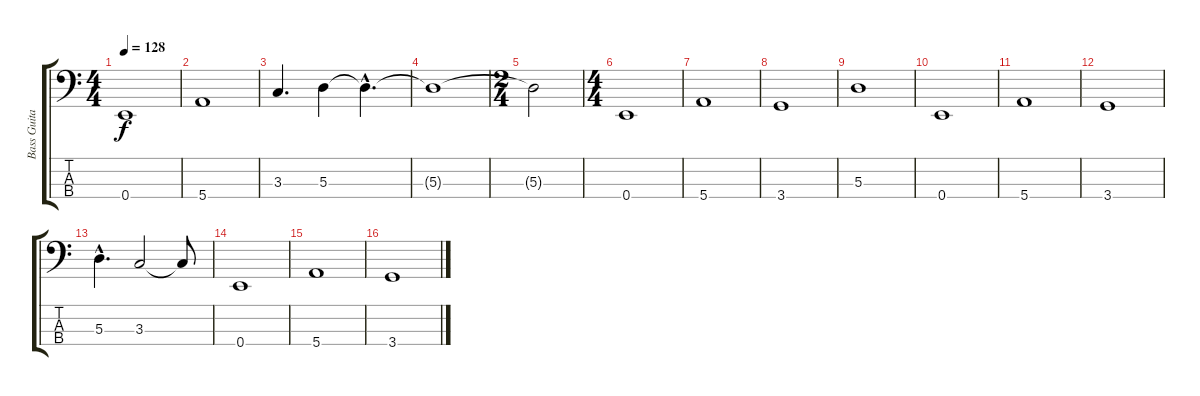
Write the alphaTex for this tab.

\track ("Bass Guitar" "Bass Guita") {instrument electricbassfinger}
\staff {score tabs}
\tuning (G2 D2 A1 E1) {hide}
\ts (4 4)
\tempo 128
\clef f4
\ks c
0.4.1{dy f} |
5.4.1 |
3.3.4{d} 5.3.4 5.3{hac t}.4{d} |
5.3{t}.1 |
\ts (2 4)
5.3{t}.2 |
\ts (4 4)
0.4.1 |
5.4.1 |
3.4.1 |
5.3.1 |
0.4.1 |
5.4.1 |
3.4.1 |
5.3{hac}.4{d} 3.3.2 3.3{t}.8 |
0.4.1 |
5.4.1 |
3.4.1
